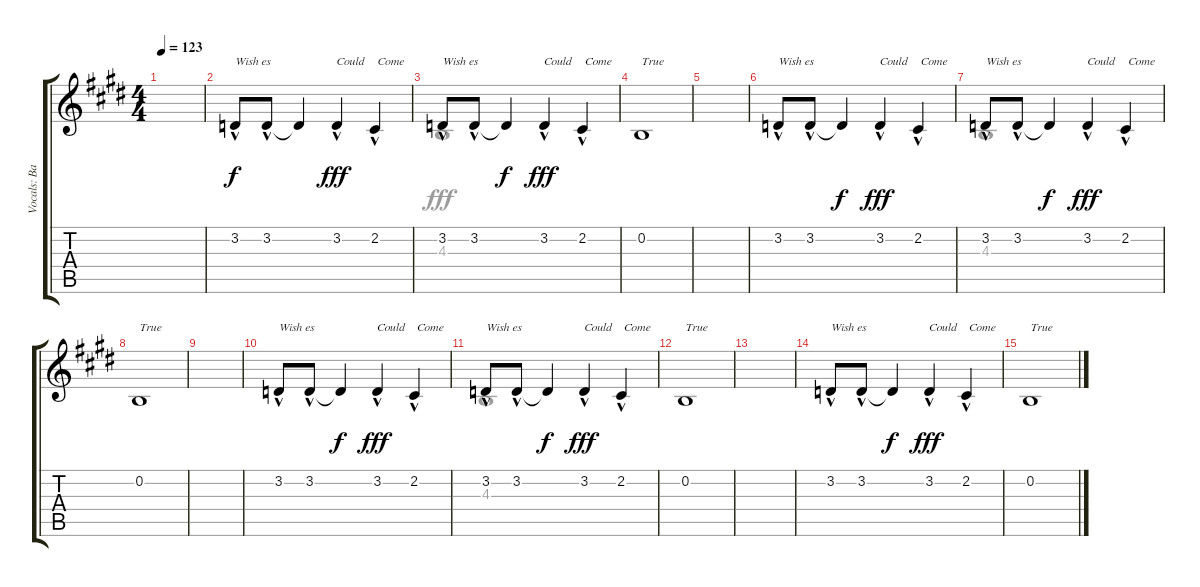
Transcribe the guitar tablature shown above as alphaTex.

\track ("Vocals: Band" "Vocals: Ba") {instrument choiraahs}
\staff {score tabs}
\tuning (E4 B3 G3 D3 A2 E2) {hide}
\voice
\ts (4 4)
\tempo 123
\clef g2
\ks e
|
3.2{hac}.8{txt "Wish es"} 3.2{hac}.8 3.2{t}.4{dy f} 3.2{hac}.4{txt "Could" dy fff} 2.2{hac}.4{txt " Come"} |
3.2{hac}.8{txt "Wish es"} 3.2{hac}.8 3.2{t}.4{dy f} 3.2{hac}.4{txt "Could" dy fff} 2.2{hac}.4{txt " Come"} |
0.2.1{txt "True"} |
|
3.2{hac}.8{txt "Wish es"} 3.2{hac}.8 3.2{t}.4{dy f} 3.2{hac}.4{txt "Could" dy fff} 2.2{hac}.4{txt " Come"} |
3.2{hac}.8{txt "Wish es"} 3.2{hac}.8 3.2{t}.4{dy f} 3.2{hac}.4{txt "Could" dy fff} 2.2{hac}.4{txt " Come"} |
0.2.1{txt "True"} |
|
3.2{hac}.8{txt "Wish es"} 3.2{hac}.8 3.2{t}.4{dy f} 3.2{hac}.4{txt "Could" dy fff} 2.2{hac}.4{txt " Come"} |
3.2{hac}.8{txt "Wish es"} 3.2{hac}.8 3.2{t}.4{dy f} 3.2{hac}.4{txt "Could" dy fff} 2.2{hac}.4{txt " Come"} |
0.2.1{txt "True"} |
|
3.2{hac}.8{txt "Wish es"} 3.2{hac}.8 3.2{t}.4{dy f} 3.2{hac}.4{txt "Could" dy fff} 2.2{hac}.4{txt " Come"} |
0.2.1{txt "True"} |
\voice
\clef g2
\ottava regular
\simile none
\ks e
|
|
4.3.1 |
|
|
|
4.3.1 |
|
|
|
4.3.1 |
|
|
|
|
